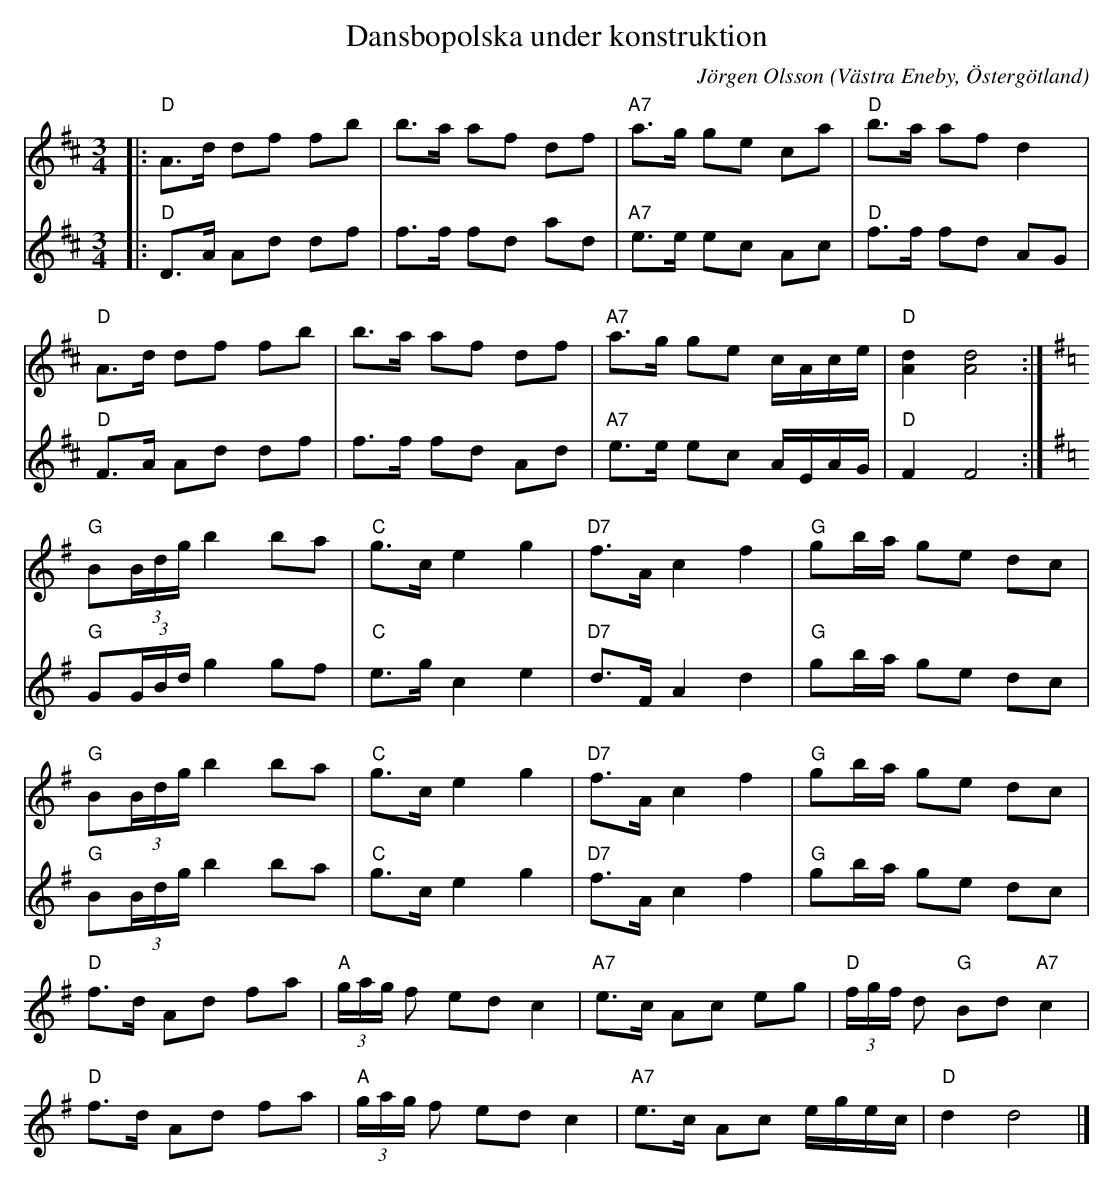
X:1
T:Dansbopolska under konstruktion
C:Jörgen Olsson
O:Västra Eneby, Östergötland
M:3/4
L:1/8
K:D
V:1
|:"D"A>d df fb|b>a af df|"A7"a>g ge ca|"D"b>a af d2|
"D"A>d df fb|b>a af df|"A7"a>g ge c/A/c/e/|"D"[dA]2 [dA]4:|
[K:G]"G"B(3B/d/g/ b2 ba|"C"g>c e2 g2|"D7"f>A c2 f2|"G" gb/a/ ge dc|
"G"B(3B/d/g/ b2 ba|"C"g>c e2 g2|"D7"f>A c2 f2|"G" gb/a/ ge dc|
"D"f>d Ad fa|"A"(3g/a/g/ f ed c2|"A7"e>c Ac eg|"D"(3f/g/f/ d "G"Bd "A7"c2|
"D"f>d Ad fa|"A"(3g/a/g/ f ed c2|"A7"e>c Ac e/g/e/c/|"D"d2 d4 |]
V:2
|:"D"D>A Ad df|f>f fd ad|"A7"e>e ec Ac|"D"f>f fd AG|
"D"F>A Ad df|f>f fd Ad|"A7"e>e ec A/E/A/G/|"D"F2 F4:|
[K:G]"G"G(3G/B/d/ g2 gf|"C"e>g c2 e2|"D7"d>F A2 d2|"G" gb/a/ ge dc|
"G"B(3B/d/g/ b2 ba|"C"g>c e2 g2|"D7"f>A c2 f2|"G" gb/a/ ge dc|
